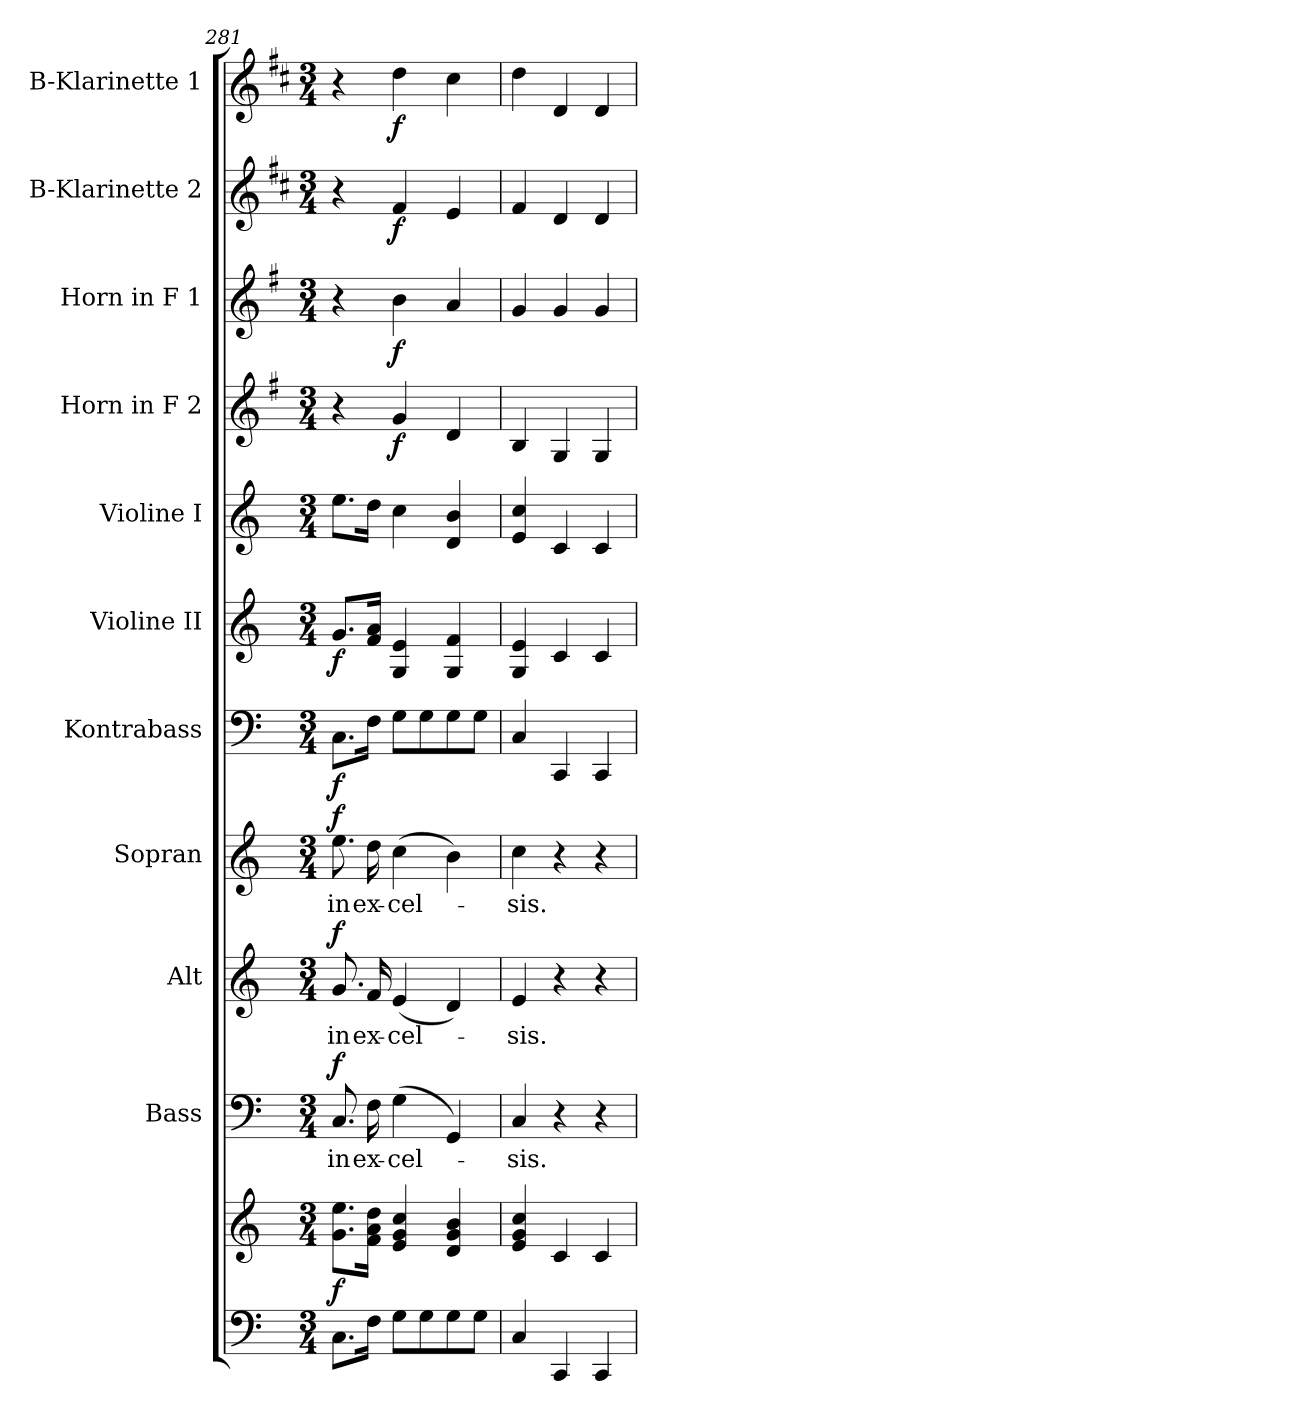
**kern	**kern	**dynam	**kern	**text	**dynam	**kern	**text	**dynam	**kern	**text	**dynam	**kern	**dynam	**kern	**dynam	**kern	**kern	**dynam	**kern	**dynam	**kern	**dynam	**kern	**dynam
*part11	*part11	*part11	*part10	*part10	*part10	*part9	*part9	*part9	*part8	*part8	*part8	*part7	*part7	*part6	*part6	*part5	*part4	*part4	*part3	*part3	*part2	*part2	*part1	*part1
*staff12	*staff11	*staff11/12	*staff10	*staff10	*staff10	*staff9	*staff9	*staff9	*staff8	*staff8	*staff8	*staff7	*staff7	*staff6	*staff6	*staff5	*staff4	*staff4	*staff3	*staff3	*staff2	*staff2	*staff1	*staff1
*	*	*	*I"Bass	*	*	*I"Alt	*	*	*I"Sopran	*	*	*I"Kontrabass	*	*I"Violine II	*	*I"Violine I	*I"Horn in F 2	*	*I"Horn in F 1	*	*I"B-Klarinette 2	*	*I"B-Klarinette 1	*
*	*	*	*I'B.	*	*	*I'A.	*	*	*I'S.	*	*	*I'Kb.	*	*I'Vl. II	*	*I'Vl. I	*	*	*	*	*I'B Kl. 2	*	*I'B Kl. 1	*
*clefF4	*clefG2	*	*clefF4	*	*	*clefG2	*	*	*clefG2	*	*	*clefF4	*	*clefG2	*	*clefG2	*clefG2	*	*clefG2	*	*clefG2	*	*clefG2	*
*	*	*	*	*	*	*	*	*	*	*	*	*ITrd7c12	*	*	*	*	*ITrd4c7	*	*ITrd4c7	*	*ITrd1c2	*	*ITrd1c2	*
*k[]	*k[]	*	*k[]	*	*	*k[]	*	*	*k[]	*	*	*k[]	*	*k[]	*	*k[]	*k[]	*	*k[]	*	*k[]	*	*k[]	*
*C:	*C:	*	*C:	*	*	*C:	*	*	*C:	*	*	*C:	*	*C:	*	*C:	*C:	*	*C:	*	*C:	*	*C:	*
*M3/4	*M3/4	*	*M3/4	*	*	*M3/4	*	*	*M3/4	*	*	*M3/4	*	*M3/4	*	*M3/4	*M3/4	*	*M3/4	*	*M3/4	*	*M3/4	*
=281	=281	=281	=281	=281	=281	=281	=281	=281	=281	=281	=281	=281	=281	=281	=281	=281	=281	=281	=281	=281	=281	=281	=281	=281
!	!	!LO:DY:b	!	!LO:LY:b	!LO:DY:a	!	!LO:LY:b	!LO:DY:a	!	!LO:LY:b	!LO:DY:a	!	!LO:DY:b	!	!LO:DY:b	!	!	!	!	!	!	!	!	!
8.C\L	8.g\ 8.ee\L	f	8.C/	in	f	8.g/	in	f	8.ee\	in	f	8.CC\L	f	8.g/L	f	8.ee\L	4r	.	4r	.	4r	.	4r	.
!	!	!	!	!LO:LY:b	!	!	!LO:LY:b	!	!	!LO:LY:b	!	!	!	!	!	!	!	!	!	!	!	!	!	!
16F\Jk	16f\ 16a\ 16dd\Jk	.	16F\	ex-	.	16f/	ex-	.	16dd\	ex-	.	16FF\Jk	.	16f/ 16a/Jk	.	16dd\Jk	.	.	.	.	.	.	.	.
!	!	!	!	!LO:LY:b	!	!	!LO:LY:b	!	!	!LO:LY:b	!	!	!	!	!	!	!	!LO:DY:b	!	!LO:DY:b	!	!LO:DY:b	!	!LO:DY:b
8G\L	4e/ 4g/ 4cc/	.	(>4G\	-cel-	.	(<4e/	-cel-	.	(>4cc\	-cel-	.	8GG\L	.	4G/ 4e/	.	4cc\	4c/	f	4e\	f	4e/	f	4cc\	f
8G\	.	.	.	.	.	.	.	.	.	.	.	8GG\	.	.	.	.	.	.	.	.	.	.	.	.
8G\	4d/ 4g/ 4b/	.	4GG/)	.	.	4d/)	.	.	4b\)	.	.	8GG\	.	4G/ 4f/	.	4d/ 4b/	4G/	.	4d/	.	4d/	.	4b\	.
8G\J	.	.	.	.	.	.	.	.	.	.	.	8GG\J	.	.	.	.	.	.	.	.	.	.	.	.
=282	=282	=282	=282	=282	=282	=282	=282	=282	=282	=282	=282	=282	=282	=282	=282	=282	=282	=282	=282	=282	=282	=282	=282	=282
!	!	!	!	!LO:LY:b	!	!	!LO:LY:b	!	!	!LO:LY:b	!	!	!	!	!	!	!	!	!	!	!	!	!	!
4C/	4e/ 4g/ 4cc/	.	4C/	-sis.	.	4e/	-sis.	.	4cc\	-sis.	.	4CC/	.	4G/ 4e/	.	4e/ 4cc/	4E/	.	4c/	.	4e/	.	4cc\	.
4CC/	4c/	.	4r	.	.	4r	.	.	4r	.	.	4CCC/	.	4c/	.	4c/	4C/	.	4c/	.	4c/	.	4c/	.
4CC/	4c/	.	4r	.	.	4r	.	.	4r	.	.	4CCC/	.	4c/	.	4c/	4C/	.	4c/	.	4c/	.	4c/	.
=	=	=	=	=	=	=	=	=	=	=	=	=	=	=	=	=	=	=	=	=	=	=	=	=
*-	*-	*-	*-	*-	*-	*-	*-	*-	*-	*-	*-	*-	*-	*-	*-	*-	*-	*-	*-	*-	*-	*-	*-	*-
